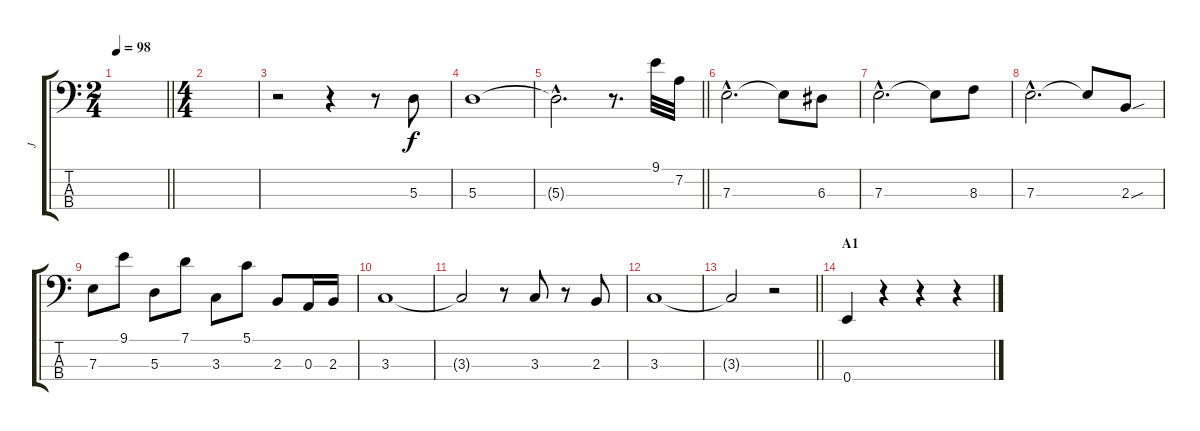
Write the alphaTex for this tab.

\track ("J" "J") {instrument electricbasspick}
\staff {score tabs}
\tuning (G2 D2 A1 E1) {hide}
\ts (2 4)
\tempo 98
\clef f4
\barLineRight lightlight
\ks c
|
\ts (4 4)
|
r.2 r.4 r.8 5.3.8 |
5.3.1 |
\barLineRight lightlight
5.3{hac t}.2{d} r.8{d} 9.1.32 7.2.32 |
7.3{hac}.2{d} 7.3{t}.8 6.3.8 |
7.3{hac}.2{d} 7.3{t}.8 8.3.8 |
7.3{hac}.2{d} 7.3{t}.8 2.3{sou}.8 |
7.3.8 9.1.8 5.3.8 7.1.8 3.3.8 5.1.8 2.3.8 0.3.16 2.3.16 |
3.3.1 |
3.3{t}.2 r.8 3.3.8 r.8 2.3.8 |
3.3.1 |
\barLineRight lightlight
3.3{t}.2 r.2 |
\section ("" "A1")
0.4.4 r.4 r.4 r.4
